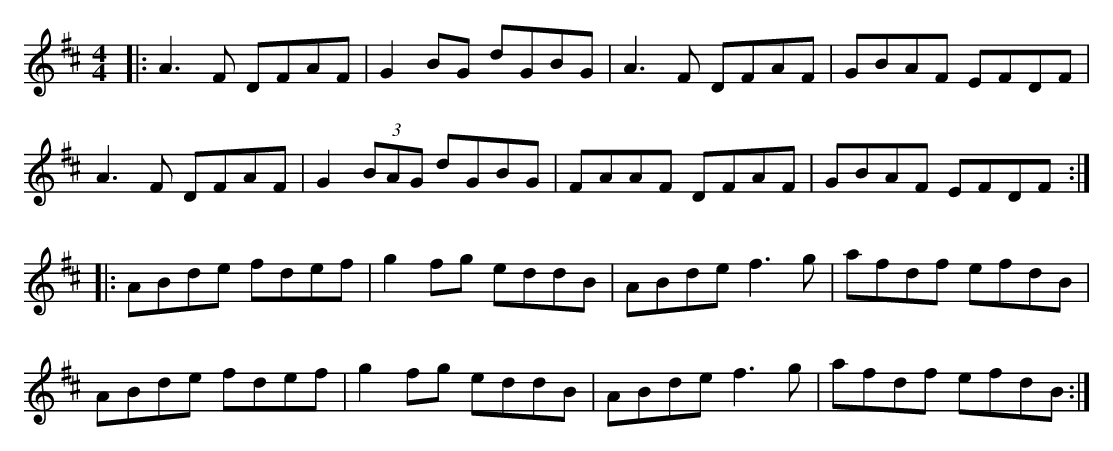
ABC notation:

X:1
M:4/4
K:D
|:A3 F DFAF|G2BG dGBG|A3F DFAF|GBAF EFDF|
A3F DFAF|G2 (3BAG dGBG|FAAF DFAF|GBAF EFDF:|
|:ABde fdef|g2 fg eddB|ABde f3g|afdf efdB|
ABde fdef|g2 fg eddB|ABde f3g|afdf efdB:|
